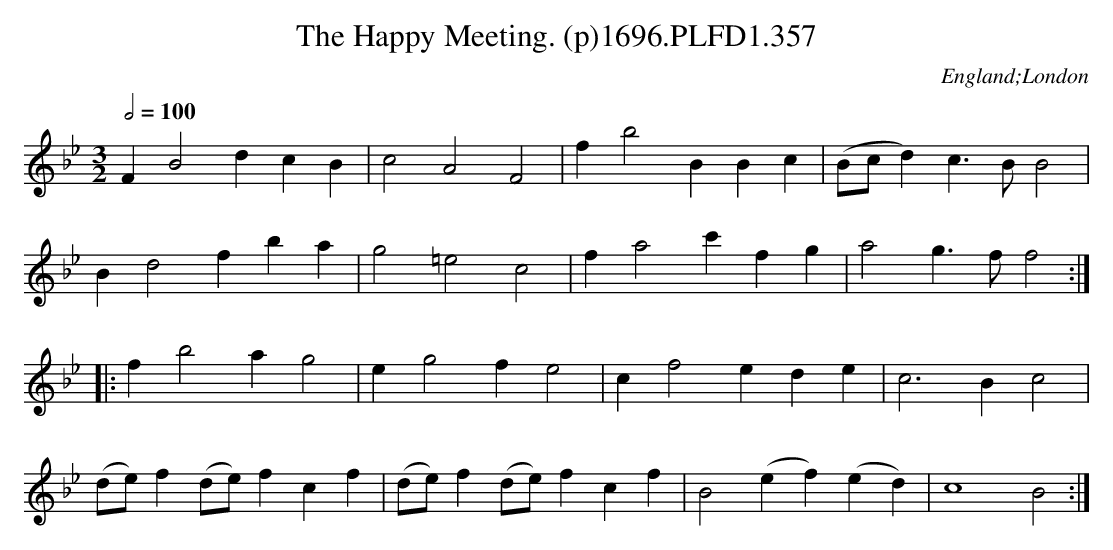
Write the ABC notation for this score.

X:1
T:Happy Meeting. (p)1696.PLFD1.357, The
M:3/2
L:1/4
Q:1/2=100
O:England;London
K:Bb
FB2dcB|c2A2F2|fb2BBc|(B/c/d)c>BB2|
Bd2fba|g2=e2c2|fa2c'fg|a2g>ff2:|
|:fb2ag2|eg2fe2|cf2ede|c3Bc2|
(d/e/)f(d/e/)fcf|(d/e/)f(d/e/)fcf|B2(ef)(ed)|c4B2:|
